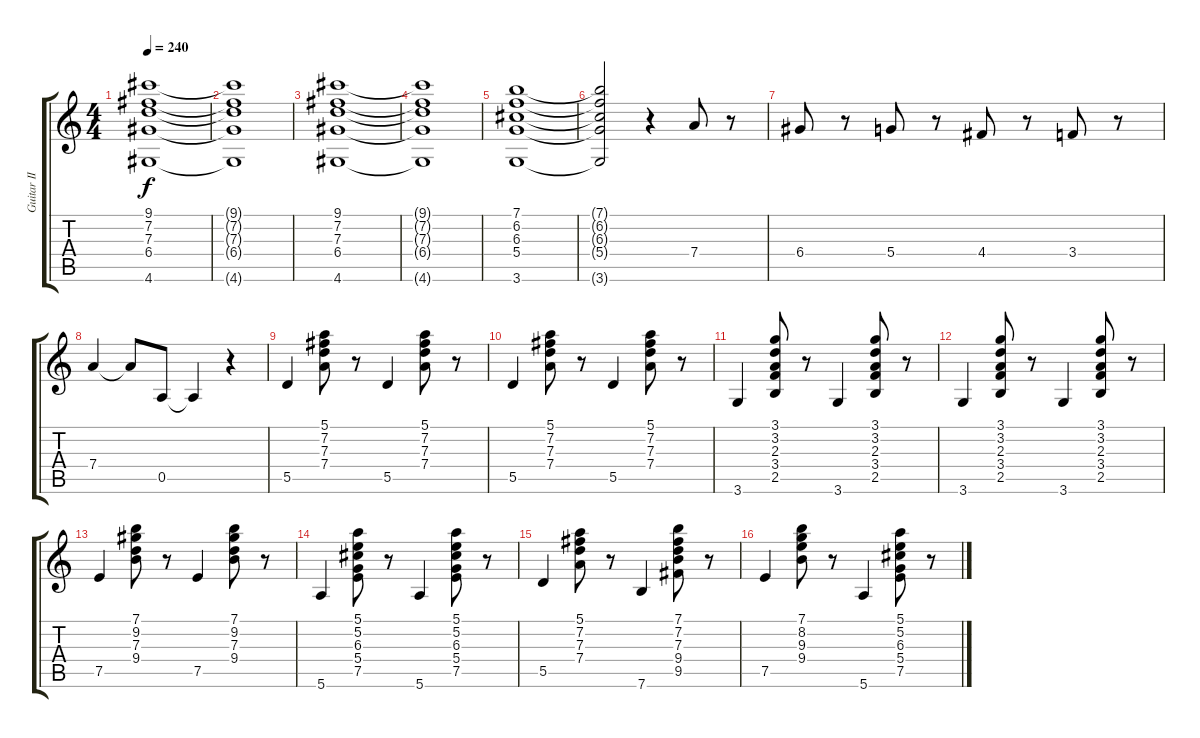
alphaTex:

\track ("Guitar II" "Guitar II") {instrument acousticguitarsteel}
\staff {score tabs}
\tuning (E4 B3 G3 D3 A2 E2) {hide}
\ts (4 4)
\tempo 240
\clef g2
\ks c
(9.1 7.2 7.3 6.4 4.6).1{dy f instrument acousticguitarsteel} |
(9.1{t} 7.2{t} 7.3{t} 6.4{t} 4.6{t}).1 |
(9.1 7.2 7.3 6.4 4.6).1 |
(9.1{t} 7.2{t} 7.3{t} 6.4{t} 4.6{t}).1 |
(7.1 6.2 6.3 5.4 3.6).1 |
(7.1{t} 6.2{t} 6.3{t} 5.4{t} 3.6{t}).2 r.4 7.4.8 r.8 |
6.4.8 r.8 5.4.8 r.8 4.4.8 r.8 3.4.8 r.8 |
7.4.4 7.4{t}.8 0.5.8 0.5{t}.4 r.4 |
5.5.4 (5.1 7.2 7.3 7.4).8 r.8 5.5.4 (5.1 7.2 7.3 7.4).8 r.8 |
5.5.4 (5.1 7.2 7.3 7.4).8 r.8 5.5.4 (5.1 7.2 7.3 7.4).8 r.8 |
3.6.4 (3.1 3.2 2.3 3.4 2.5).8 r.8 3.6.4 (3.1 3.2 2.3 3.4 2.5).8 r.8 |
3.6.4 (3.1 3.2 2.3 3.4 2.5).8 r.8 3.6.4 (3.1 3.2 2.3 3.4 2.5).8 r.8 |
7.5.4 (7.1 9.2 7.3 9.4).8 r.8 7.5.4 (7.1 9.2 7.3 9.4).8 r.8 |
5.6.4 (5.1 5.2 6.3 5.4 7.5).8 r.8 5.6.4 (5.1 5.2 6.3 5.4 7.5).8 r.8 |
5.5.4 (5.1 7.2 7.3 7.4).8 r.8 7.6.4 (7.1 7.2 7.3 9.4 9.5).8 r.8 |
7.5.4 (7.1 8.2 9.3 9.4).8 r.8 5.6.4 (5.1 5.2 6.3 5.4 7.5).8 r.8
